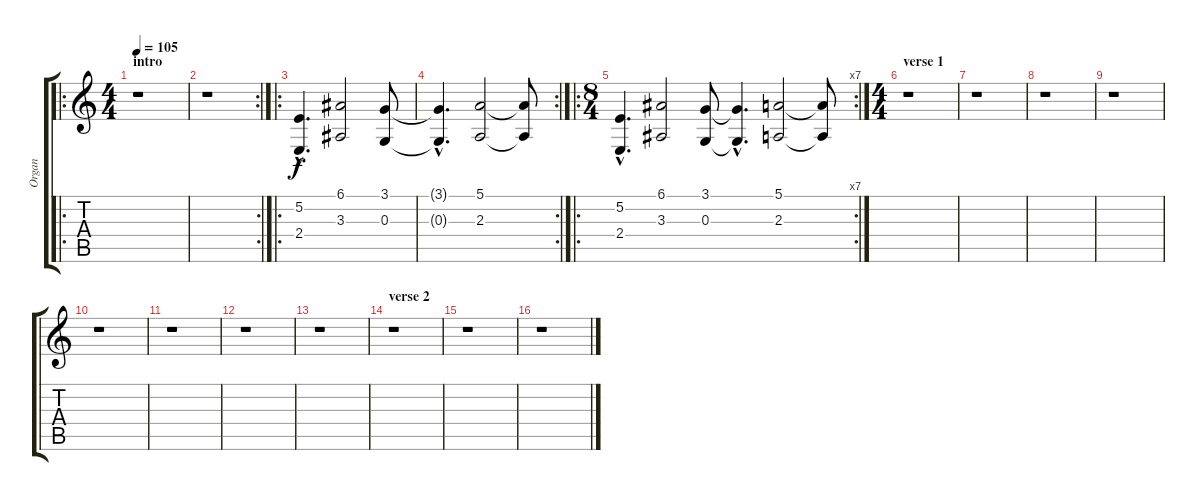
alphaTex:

\track ("Organ" "Organ") {instrument lead5charang}
\staff {score tabs}
\tuning (E4 B3 G3 D3 A2 E2) {hide}
\ro
\ts (4 4)
\section ("" "intro")
\tempo 105
\clef g2
\ks c
r.1{dy f instrument lead5charang} |
\rc 2
r.1 |
\ro
(5.2{hac} 2.4{hac}).4{d} (6.1 3.3).2 (3.1 0.3).8 |
\rc 2
(3.1{hac t} 0.3{hac t}).4{d} (5.1 2.3).2 (5.1{t} 2.3{t}).8 |
\ro
\rc 7
\ts (8 4)
(5.2{hac} 2.4{hac}).4{d} (6.1 3.3).2 (3.1 0.3).8 (3.1{hac t} 0.3{hac t}).4{d} (5.1 2.3).2 (5.1{t} 2.3{t}).8 |
\ts (4 4)
\section ("" "verse 1")
r.1 |
r.1 |
r.1 |
r.1 |
r.1 |
r.1 |
r.1 |
r.1 |
\section ("" "verse 2")
r.1 |
r.1 |
r.1
